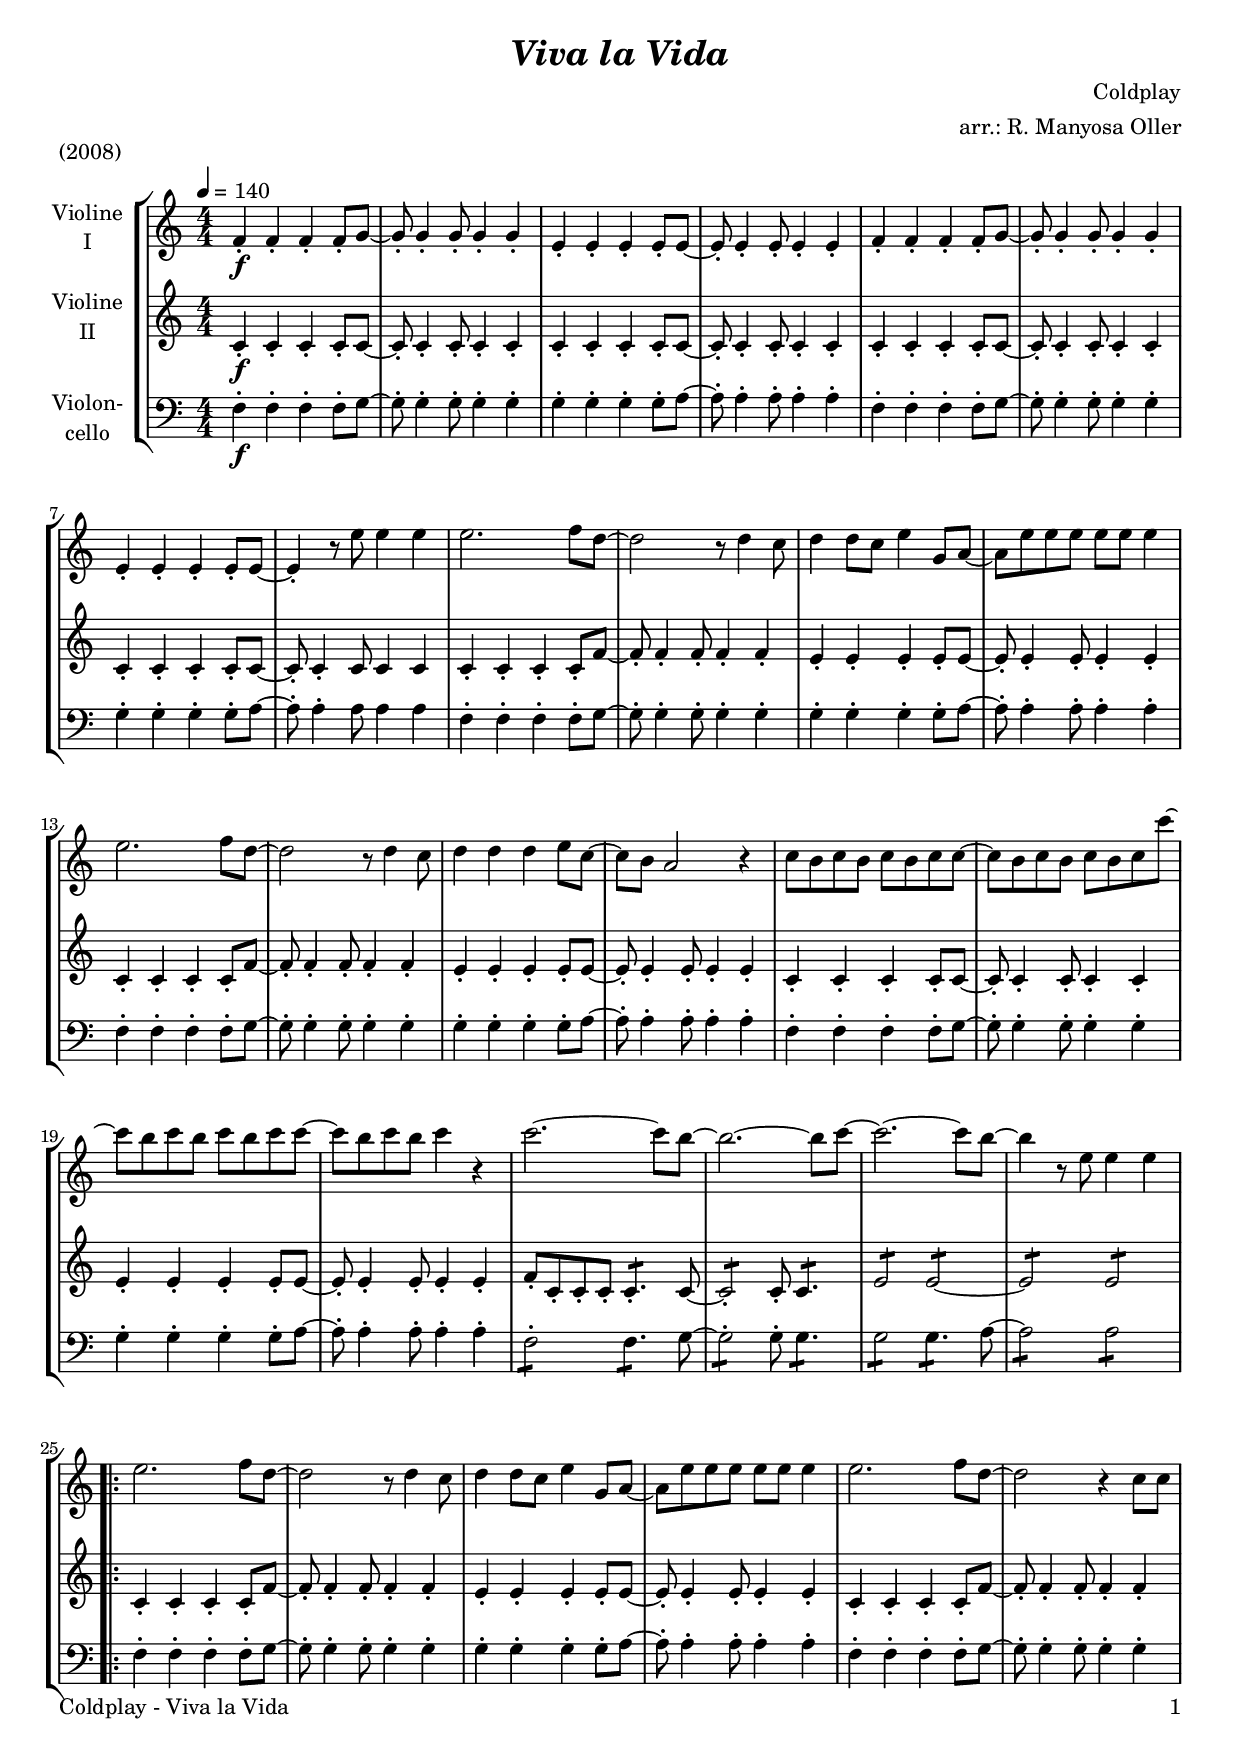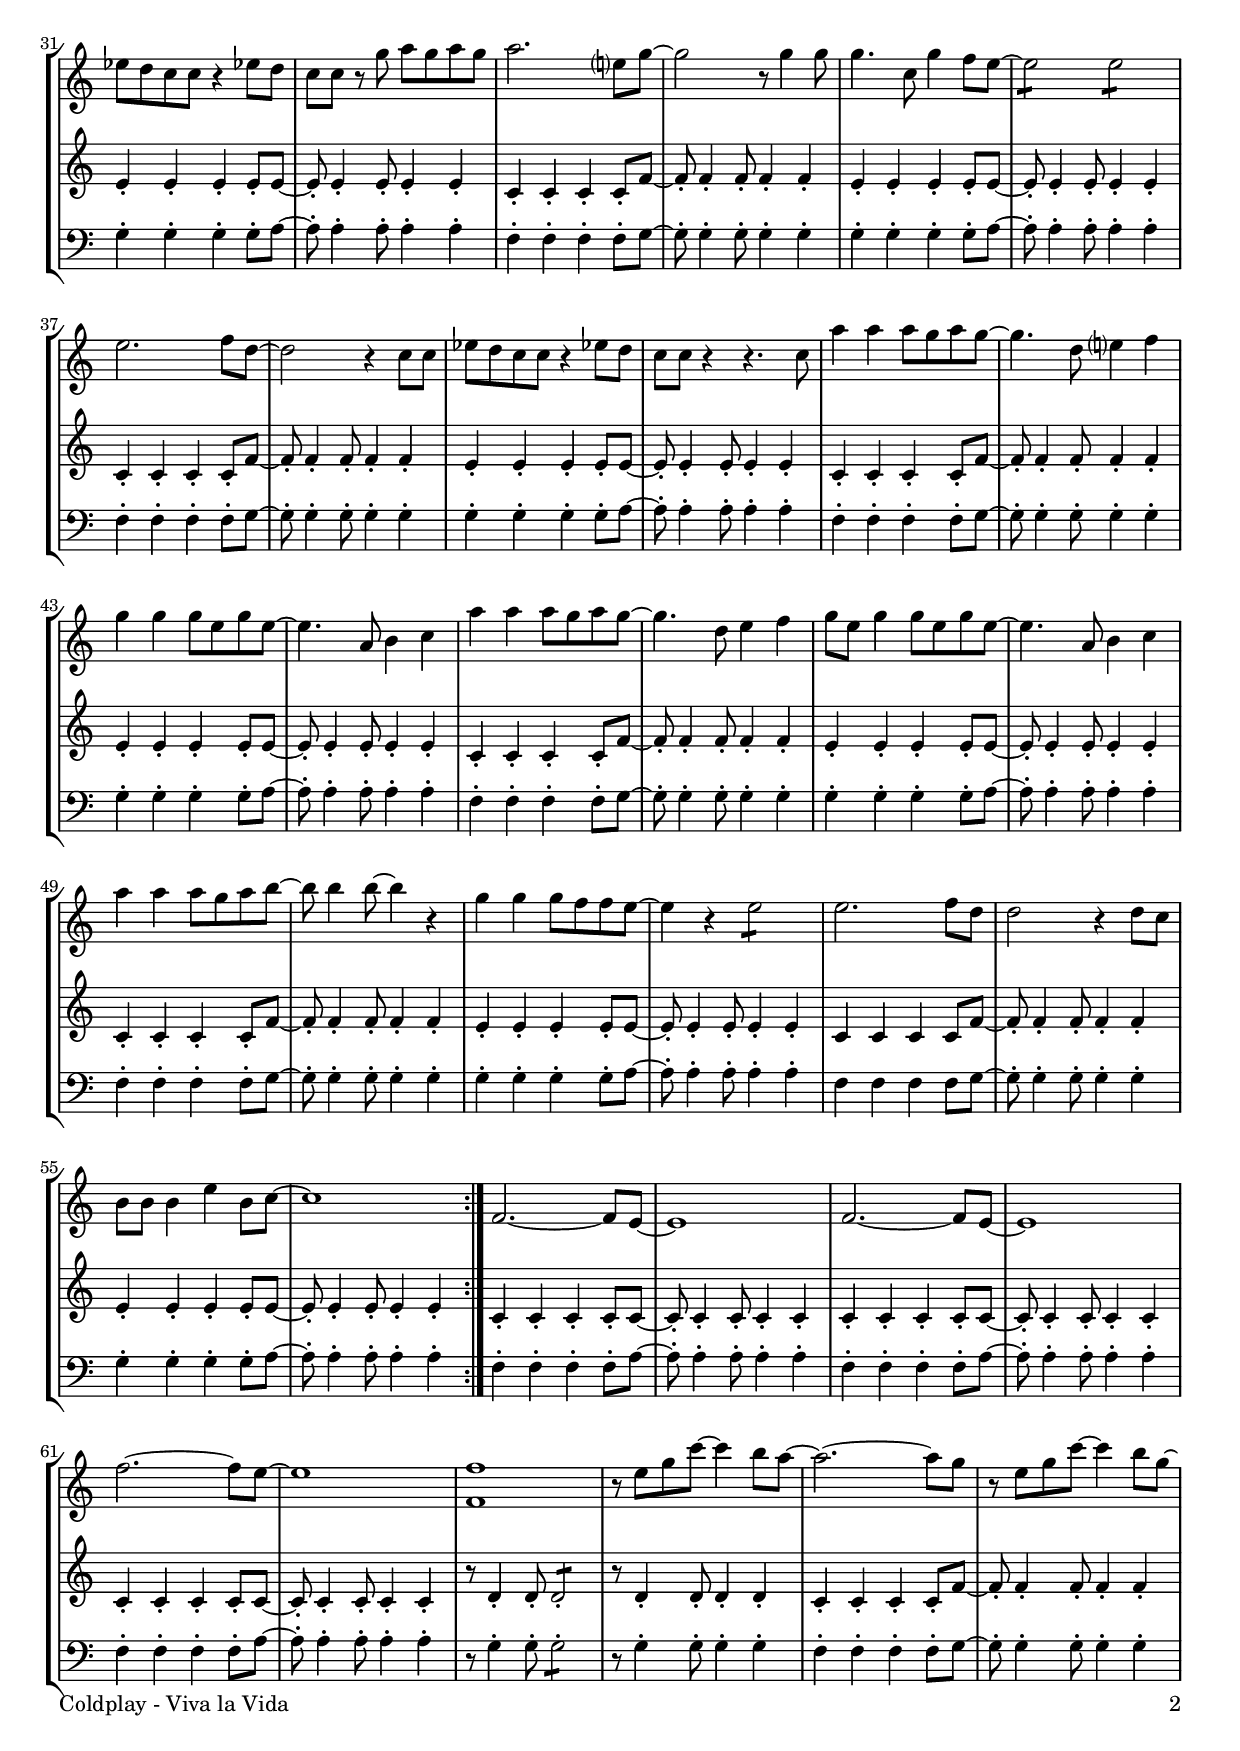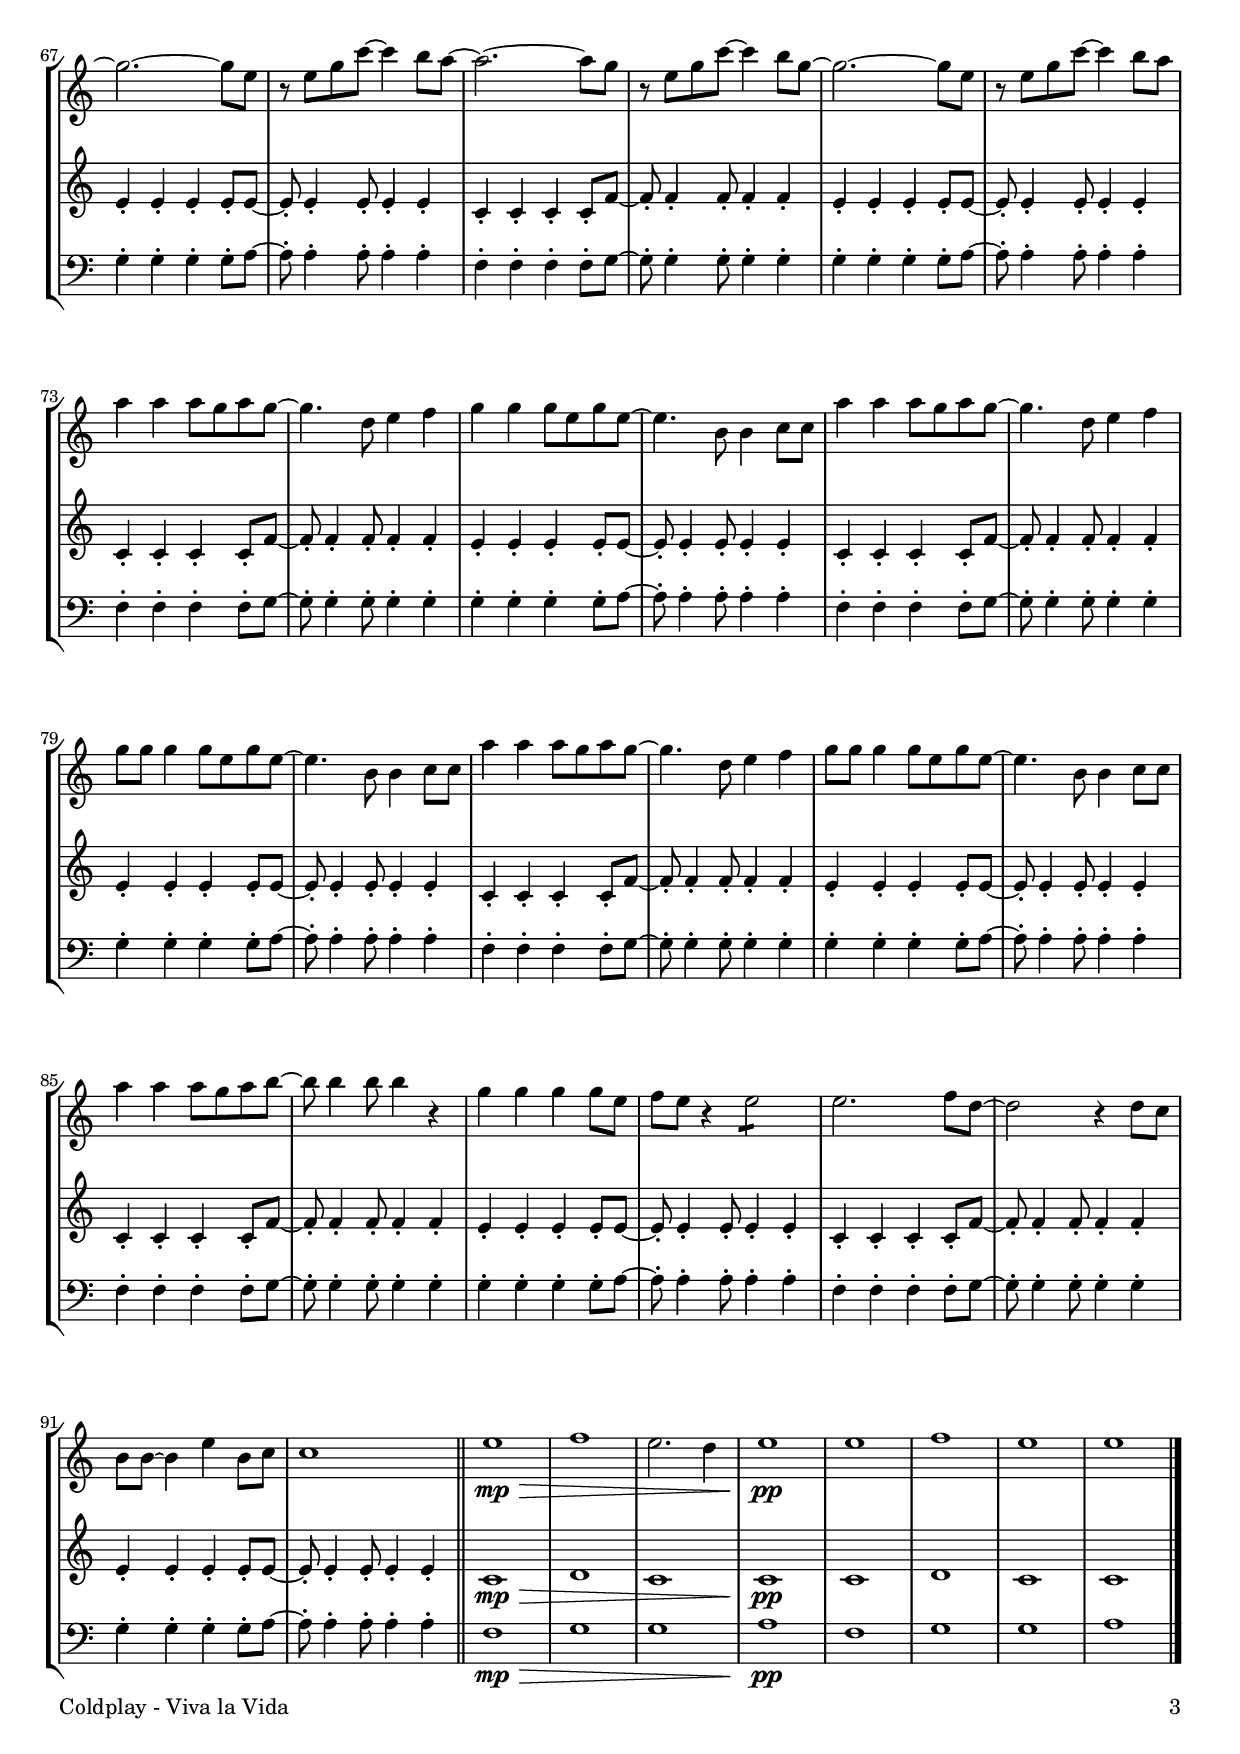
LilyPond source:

\version "2.24.4"
\include "deutsch.ly"
  
#(set-global-staff-size 19)

\header {
  title     = \markup \bold \italic "Viva la Vida"
  composer  = "Coldplay"
  arranger  = "arr.: R. Manyosa Oller"
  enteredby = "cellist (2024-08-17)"
  piece     = "(2008)"
}

voiceconsts = {
  \key a \major
  \time 4/4
  \clef "treble"
  \numericTimeSignature
  \compressEmptyMeasures
% Set default beaming for all staves
%  \set Timing.beamExceptions = #'()
%  \set Timing.baseMoment     = #(ly:make-moment 1 4)
%  \set Timing.beatStructure  = #'(1 1 1)
  \tempo 4=140
}

mivl = "violin"
miva = "viola"
mipz = "pizzicato strings"
mivc = "cello"

va = \relative c' {
  \voiceconsts

  d4-.\f d-. d-. d8-. e~
  e-. e4-. e8-. e4-. e-.
  cis-. cis-. cis-. cis8-. cis~
  cis-. cis4-. cis8-. cis4-. cis-.

  d-. d-. d-. d8-. e~
  e-. e4-. e8-. e4-. e-.
  cis-. cis-. cis-. cis8-. cis~
  cis4-. r8 cis' cis4 cis

  cis2. d8 h~
  h2 r8 h4 a8
  h4 h8 a cis4 e,8 fis~
  fis cis' cis cis cis cis cis4

  cis2. d8 h~
  h2 r8 h4 a8
  h4 h h cis8 a~
  a gis fis2 r4

  a8 gis a gis a gis a a~
  a gis a gis a gis a a'~
  a gis a gis a gis a a~
  a gis a gis a4 r

  a2.~ a8 gis~
  gis2.~ gis8 a~
  a2.~ a8 gis~
  gis4 r8 cis, cis4 cis

  \repeat volta 2 {
    cis2. d8 h~
    h2 r8 h4 a8
    h4 h8 a cis4 e,8 fis~
    fis cis' cis cis cis cis cis4

    cis2. d8 h~
    h2 r4 a8 a
    c h a a r4 c!8 h
    a a r e' fis e fis e
    fis2. cis?8 e~

    e2 r8 e4 e8
    e4. a,8 e'4 d8 cis~
    \repeat tremolo 4 cis \repeat tremolo 4 cis
    cis2. d8 h~
    h2 r4 a8 a

    c h a a r4 c!8 h
    a a r4 r4. a8
    fis'4 fis fis8 e fis e~
    e4. h8 cis?4 d
    e e e8 cis e cis~

    cis4. fis,8 gis4 a
    fis' fis fis8 e fis e~
    e4. h8 cis4 d
    e8 cis e4 e8 cis e cis~
    cis4. fis,8 gis4 a

    fis' fis fis8 e fis gis~
    gis8 gis4 gis8~ gis4 r
    e e e8 d d cis~
    cis4 r \repeat tremolo 4 cis8
    cis2. d8 h

    h2 r4 h8 a
    gis gis gis4 cis gis8 a~
    a1
  }
  d,2.~ d8 cis~
  cis1
  d2.~ d8 cis~

  cis1
  d'2.~ d8 cis~
  cis1
  <d, d'>
  r8 cis' e a~ a4 gis8 fis~
  fis2.~ fis8 e

  r cis e a~ a4 gis8 e~
  e2.~ e8 cis
  r cis e a~ a4 gis8 fis~
  fis2.~ fis8 e
  r cis e a~ a4 gis8 e~

  e2.~ e8 cis
  r cis e a~ a4 gis8 fis
  fis4 fis fis8 e fis e~
  e4. h8 cis4 d
  e e e8 cis e cis~

  cis4. gis8 gis4 a8 a
  fis'4 fis fis8 e fis e~
  e4. h8 cis4 d
  e8 e e4 e8 cis e cis~
  cis4. gis8 gis4 a8 a

  fis'4 fis fis8 e fis e~
  e4. h8 cis4 d
  e8 e e4 e8 cis e cis~
  cis4. gis8 gis4 a8 a
  fis'4 fis fis8 e fis gis~

  gis gis4 gis8 gis4 r
  e e e e8 cis
  d cis r4 \repeat tremolo 4 cis8
  cis2. d8 h~
  h2 r4 h8 a

  gis gis~ gis4 cis gis8 a
  a1 \bar "||"
  cis\mp\decr
  d
  cis2. h4
  cis1\pp
  cis
  d
  cis
  cis \bar "|."
}

vb = \relative c' {
  \voiceconsts

  a4-.\f a-. a-. a8-. a~
  a-. a4-. a8-. a4-. a-.
  a-. a-. a-. a8-. a~
  a-. a4-. a8-. a4-. a-.
  
  a-. a-. a-. a8-. a~
  a-. a4-. a8-. a4-. a-.
  a-. a-. a-. a8-. a~
  a-. a4-. a8 a4 a

  a-. a-. a-. a8-. d~
  d-. d4-. d8-. d4-. d-.
  cis-. cis-. cis-. cis8-. cis~
  cis-. cis4-. cis8-. cis4-. cis-.

  a-. a-. a-. a8-. d~
  d-. d4-. d8-. d4-. d-.
  cis-. cis-. cis-. cis8-. cis~
  cis-. cis4-. cis8-. cis4-. cis-.

  a-. a-. a-. a8-. a~
  a-. a4-. a8-. a4-. a-.
  cis-. cis-. cis-. cis8-. cis~
  cis-. cis4-. cis8-. cis4-. cis-.

  d8-. a-. a-. a-. \repeat tremolo 3 a-. a~
  \repeat tremolo 4 a-. a-. \repeat tremolo 3 a
  \repeat tremolo 4 cis \repeat tremolo 4 cis~
  \repeat tremolo 4 cis \repeat tremolo 4 cis

  \repeat volta 2 {
    a4-. a-. a-. a8-. d~
    d-. d4-. d8-. d4-. d-.
    cis-. cis-. cis-. cis8-. cis~
    cis-. cis4-. cis8-. cis4-. cis-.

    a-. a-. a-. a8-. d~
    d-. d4-. d8-. d4-. d-.
    cis-. cis-. cis-. cis8-. cis~
    cis-. cis4-. cis8-. cis4-. cis-.
    a-. a-. a-. a8-. d~

    d-. d4-. d8-. d4-. d-.
    cis-. cis-. cis-. cis8-. cis~
    cis-. cis4-. cis8-. cis4-. cis-.
    a-. a-. a-. a8-. d~
    d-. d4-. d8-. d4-. d-.

    cis-. cis-. cis-. cis8-. cis~
    cis-. cis4-. cis8-. cis4-. cis-.
    a-. a-. a-. a8-. d~
    d-. d4-. d8-. d4-. d-.
    cis-. cis-. cis-. cis8-. cis~

    cis-. cis4-. cis8-. cis4-. cis-.
    a-. a-. a-. a8-. d~
    d-. d4-. d8-. d4-. d-.
    cis-. cis-. cis-. cis8-. cis~
    cis-. cis4-. cis8-. cis4-. cis-.

    a-. a-. a-. a8-. d~
    d-. d4-. d8-. d4-. d-.
    cis-. cis-. cis-. cis8-. cis~
    cis-. cis4-. cis8-. cis4-. cis-.
    a a a a8 d~

    d-. d4-. d8-. d4-. d-.
    cis-. cis-. cis-. cis8-. cis~
    cis-. cis4-. cis8-. cis4-. cis-.    
  }

  a-. a-. a-. a8-. a~
  a-. a4-. a8-. a4-. a-.
  a-. a-. a-. a8-. a~

  a-. a4-. a8-. a4-. a-.
  a-. a-. a-. a8-. a~
  a-. a4-. a8-. a4-. a-.
  r8 h4-. h8-. \repeat tremolo 4 h-.
  r h4-. h8-. h4-. h-.
  a-. a-. a-. a8-. d~

  d-. d4-. d8-. d4-. d-.
  cis-. cis-. cis-. cis8-. cis~
  cis-. cis4-. cis8-. cis4-. cis-.
  a-. a-. a-. a8-. d~
  d-. d4-. d8-. d4-. d-.

  cis-. cis-. cis-. cis8-. cis~
  cis-. cis4-. cis8-. cis4-. cis-.
  a-. a-. a-. a8-. d~
  d-. d4-. d8-. d4-. d-.
  cis-. cis-. cis-. cis8-. cis~

  cis-. cis4-. cis8-. cis4-. cis-.
  a-. a-. a-. a8-. d~
  d-. d4-. d8-. d4-. d-.
  cis-. cis-. cis-. cis8-. cis~
  cis-. cis4-. cis8-. cis4-. cis-.

  a-. a-. a-. a8-. d~
  d-. d4-. d8-. d4-. d-.
  cis-. cis-. cis-. cis8-. cis~
  cis-. cis4-. cis8-. cis4-. cis-.
  a-. a-. a-. a8-. d~

  d-. d4-. d8-. d4-. d-.
  cis-. cis-. cis-. cis8-. cis~
  cis-. cis4-. cis8-. cis4-. cis-.
  a-. a-. a-. a8-. d~
  d-. d4-. d8-. d4-. d-.

  cis-. cis-. cis-. cis8-. cis~
  cis-. cis4-. cis8-. cis4-. cis-. \bar "||"
  a1\mp\decr
  h
  a
  a\!\pp
  a
  h
  a
  a \bar "|."
}

vc = \relative c {
  \voiceconsts
  \clef "bass"

  d4-.\f d-. d-. d8-. e~
  e-. e4-. e8-. e4-. e-.
  e-. e-. e-. e8-. fis~
  fis-. fis4-. fis8-. fis4-. fis-.

  d-. d-. d-. d8-. e~
  e-. e4-. e8-. e4-. e-.
  e-. e-. e-. e8-. fis~
  fis-. fis4-. fis8 fis4 fis

  d-. d-. d-. d8-. e~
  e-. e4-. e8-. e4-. e-.
  e-. e-. e-. e8-. fis~
  fis-. fis4-. fis8-. fis4-. fis-.

  d-. d-. d-. d8-. e~
  e-. e4-. e8-. e4-. e-.
  e-. e-. e-. e8-. fis~
  fis-. fis4-. fis8-. fis4-. fis-.

  d-. d-. d-. d8-. e~
  e-. e4-. e8-. e4-. e-.
  e-. e-. e-. e8-. fis~
  fis-. fis4-. fis8-. fis4-. fis-.
  
  \repeat tremolo 4 d8-. \repeat tremolo 3 d e~
  \repeat tremolo 4 e-. e-. \repeat tremolo 3 e
  \repeat tremolo 4 e \repeat tremolo 3 e fis~
  \repeat tremolo 4 fis \repeat tremolo 4 fis

  \repeat volta 2 {
    d4-. d-. d-. d8-. e~
    e-. e4-. e8-. e4-. e-.
    e-. e-. e-. e8-. fis~
    fis-. fis4-. fis8-. fis4-. fis-.

    d-. d-. d-. d8-. e~
    e-. e4-. e8-. e4-. e-.
    e-. e-. e-. e8-. fis~
    fis-. fis4-. fis8-. fis4-. fis-.
    d-. d-. d-. d8-. e~

    e-. e4-. e8-. e4-. e-.
    e-. e-. e-. e8-. fis~
    fis-. fis4-. fis8-. fis4-. fis-.
    d-. d-. d-. d8-. e~
    e-. e4-. e8-. e4-. e-.

    e-. e-. e-. e8-. fis~
    fis-. fis4-. fis8-. fis4-. fis-.
    d-. d-. d-. d8-. e~
    e-. e4-. e8-. e4-. e-.
    e-. e-. e-. e8-. fis~

    fis-. fis4-. fis8-. fis4-. fis-.
    d-. d-. d-. d8-. e~
    e-. e4-. e8-. e4-. e-.
    e-. e-. e-. e8-. fis~
    fis-. fis4-. fis8-. fis4-. fis-.

    d-. d-. d-. d8-. e~
    e-. e4-. e8-. e4-. e-.
    e-. e-. e-. e8-. fis~
    fis-. fis4-. fis8-. fis4-. fis-.
    d d d d8 e~

    e-. e4-. e8-. e4-. e-.
    e-. e-. e-. e8-. fis~
    fis-. fis4-. fis8-. fis4-. fis-.
  }
  d-. d-. d-. d8-. fis~
  fis-. fis4-. fis8-. fis4-. fis-.
  d-. d-. d-. d8-. fis~

  fis-. fis4-. fis8-. fis4-. fis-.
  d-. d-. d-. d8-. fis~
  fis-. fis4-. fis8-. fis4-. fis-.
  r8 e4-. e8-. \repeat tremolo 4 e-.
  r e4-. e8-. e4-. e-.
  d-. d-. d-. d8-. e~

  e-. e4-. e8-. e4-. e-.
  e-. e-. e-. e8-. fis~
  fis-. fis4-. fis8-. fis4-. fis-.
  d-. d-. d-. d8-. e~
  e-. e4-. e8-. e4-. e-.

  e-. e-. e-. e8-. fis~
  fis-. fis4-. fis8-. fis4-. fis-.
  d-. d-. d-. d8-. e~
  e-. e4-. e8-. e4-. e-.
  e-. e-. e-. e8-. fis~

  fis-. fis4-. fis8-. fis4-. fis-.
  d-. d-. d-. d8-. e~
  e-. e4-. e8-. e4-. e-.
  e-. e-. e-. e8-. fis~
  fis-. fis4-. fis8-. fis4-. fis-.

  d-. d-. d-. d8-. e~
  e-. e4-. e8-. e4-. e-.
  e-. e-. e-. e8-. fis~
  fis-. fis4-. fis8-. fis4-. fis-.
  d-. d-. d-. d8-. e~

  e-. e4-. e8-. e4-. e-.
  e-. e-. e-. e8-. fis~
  fis-. fis4-. fis8-. fis4-. fis-.
  d-. d-. d-. d8-. e~
  e-. e4-. e8-. e4-. e-.

  e-. e-. e-. e8-. fis~
  fis-. fis4-. fis8-. fis4-. fis-. \bar "||"
  d1\mp\decr
  e
  e
  fis\pp
  d
  e
  e
  fis \bar "|."
}


music = \new StaffGroup <<
      \new Staff {
	\set Staff.midiInstrument = \mivl
	\set Staff.instrumentName = \markup \center-column { "Violine" "I" }
	\transpose a c' { \va }
      }

      \new Staff {
	\set Staff.midiInstrument = \mivl
	\set Staff.instrumentName = \markup \center-column { "Violine" "II" }
	\transpose a c' { \vb }
      }

      \new Staff {
	\set Staff.midiInstrument = \mivc
	\set Staff.instrumentName = \markup \center-column { "Violon-" "cello" }
	\transpose a c' { \vc }
      }
>>

\book {
  \paper {
    print-page-number = ##t
    print-first-page-number = ##t
    ragged-last-bottom = ##f
    oddHeaderMarkup = \markup \null
    evenHeaderMarkup = \markup \null
    oddFooterMarkup = \markup {
      \fill-line {
        \if \should-print-page-number
        "Coldplay - Viva la Vida" \fromproperty #'page:page-number-string
      }
    }
    evenFooterMarkup = \oddFooterMarkup
  } \score {
    \music
    \layout {}
  }

  \score {
    \unfoldRepeats \music

    \midi {
      \context {
        \Score
      }
    }
  }
}
